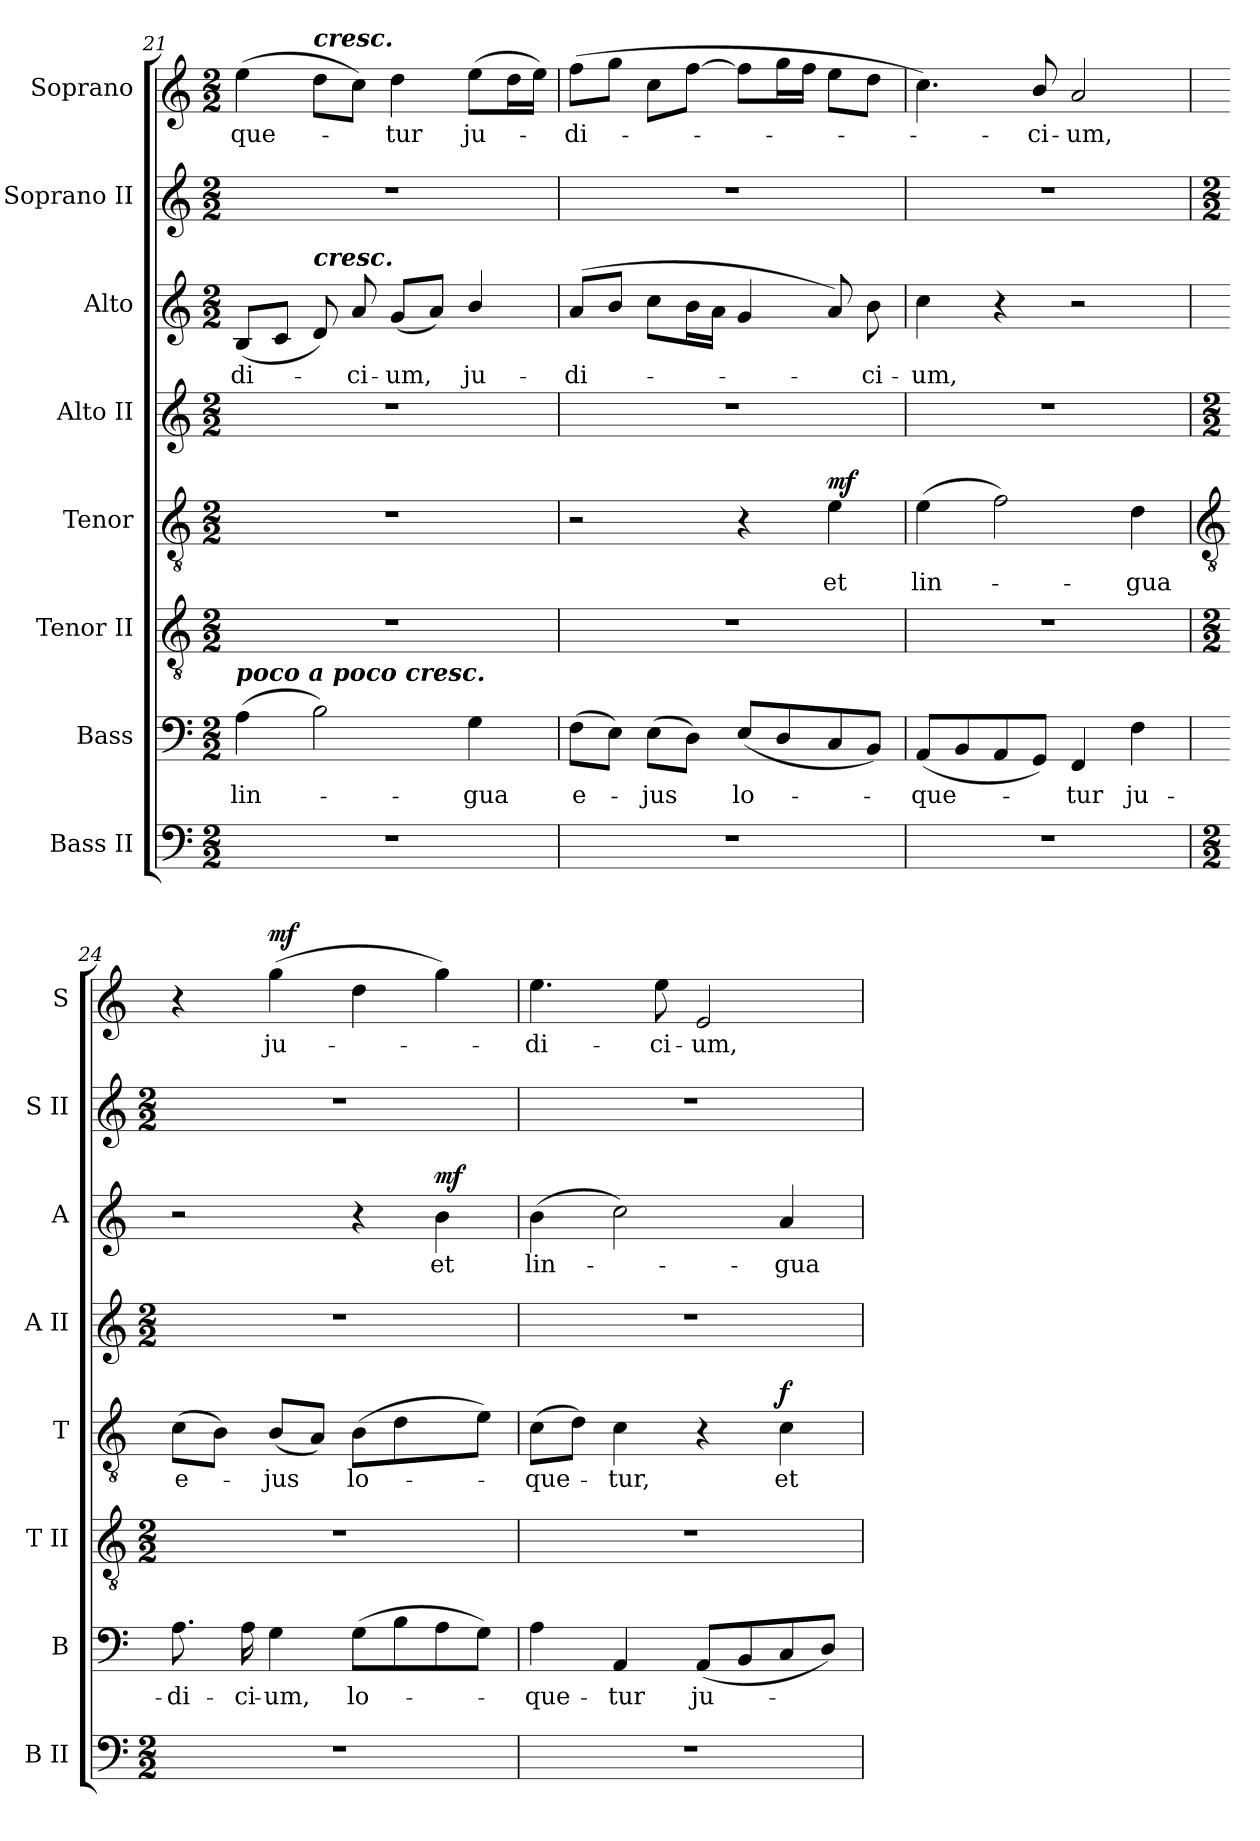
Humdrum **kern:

**kern	**kern	**text	**kern	**kern	**text	**dynam	**kern	**kern	**text	**dynam	**kern	**kern	**text	**dynam
*part8	*part7	*part7	*part6	*part5	*part5	*part5	*part4	*part3	*part3	*part3	*part2	*part1	*part1	*part1
*staff8	*staff7	*staff7	*staff6	*staff5	*staff5	*staff5	*staff4	*staff3	*staff3	*staff3	*staff2	*staff1	*staff1	*staff1
*I"Bass II	*I"Bass	*	*I"Tenor II	*I"Tenor	*	*	*I"Alto II	*I"Alto	*	*	*I"Soprano II	*I"Soprano	*	*
*I'B II	*I'B	*	*I'T II	*I'T	*	*	*I'A II	*I'A	*	*	*I'S II	*I'S	*	*
*clefF4	*clefF4	*	*clefGv2	*clefGv2	*	*	*clefG2	*clefG2	*	*	*clefG2	*clefG2	*	*
*k[]	*k[]	*	*k[]	*k[]	*	*	*k[]	*k[]	*	*	*k[]	*k[]	*	*
*C:	*C:	*	*C:	*C:	*	*	*C:	*C:	*	*	*C:	*C:	*	*
*M2/2	*M2/2	*	*M2/2	*M2/2	*	*	*M2/2	*M2/2	*	*	*M2/2	*M2/2	*	*
=21	=21	=21	=21	=21	=21	=21	=21	=21	=21	=21	=21	=21	=21	=21
!	!LO:TX:a:Bi:t=poco a poco cresc.	!	!	!	!	!	!	!	!	!	!	!	!	!
!	!	!LO:LY:b	!	!	!	!	!	!	!LO:LY:b	!	!	!	!LO:LY:b	!
1r	(>4A	lin-	1r	1r	.	.	1r	(<8BL	di-	.	1r	(>4ee	-que-	.
.	.	.	.	.	.	.	.	8cJ	.	.	.	.	.	.
!	!	!	!	!	!	!	!	!	!	!	!	!LO:TX:a:Bi:t=cresc.	!	!
!	!	!	!	!	!	!	!	!LO:TX:a:Bi:t=cresc.	!	!	!	!	!	!
.	2B)	.	.	.	.	.	.	8d)	.	.	.	8ddL	.	.
!	!	!	!	!	!	!	!	!	!LO:LY:b	!	!	!	!	!
.	.	.	.	.	.	.	.	8a	ci-	.	.	8ccJ)	.	.
!	!	!	!	!	!	!	!	!	!LO:LY:b	!	!	!	!LO:LY:b	!
.	.	.	.	.	.	.	.	(<8gL	-um,	.	.	4dd	tur	.
.	.	.	.	.	.	.	.	8aJ)	.	.	.	.	.	.
!	!	!LO:LY:b	!	!	!	!	!	!	!LO:LY:b	!	!	!	!LO:LY:b	!
.	4G	gua	.	.	.	.	.	4b/	ju-	.	.	(>8eeL	ju-	.
.	.	.	.	.	.	.	.	.	.	.	.	16ddL	.	.
.	.	.	.	.	.	.	.	.	.	.	.	16eeJJ)	.	.
=22	=22	=22	=22	=22	=22	=22	=22	=22	=22	=22	=22	=22	=22	=22
!	!	!LO:LY:b	!	!	!	!	!	!	!LO:LY:b	!	!	!	!LO:LY:b	!
1r	(>8FL	e-	1r	2r	.	.	1r	(>8aL	-di-	.	1r	(>8ffL	di-	.
.	8EJ)	.	.	.	.	.	.	8bJ	.	.	.	8ggJ	.	.
!	!	!LO:LY:b	!	!	!	!	!	!	!	!	!	!	!	!
.	(>8EL	jus	.	.	.	.	.	8ccL	.	.	.	8ccL	.	.
.	8DJ)	.	.	.	.	.	.	16bL	.	.	.	[8ffJ	.	.
.	.	.	.	.	.	.	.	16aJJ	.	.	.	.	.	.
!	!	!LO:LY:b	!	!	!	!	!	!	!	!	!	!	!	!
.	(<8EL	lo-	.	4r	.	.	.	4g	.	.	.	8ffL]	.	.
.	8D	.	.	.	.	.	.	.	.	.	.	16ggL	.	.
.	.	.	.	.	.	.	.	.	.	.	.	16ffJJ	.	.
!	!	!	!	!	!LO:LY:b	!LO:DY:b	!	!	!	!	!	!	!	!
.	8C	.	.	4e	et	mf	.	8a)	.	.	.	8eeL	.	.
!	!	!	!	!	!	!	!	!	!LO:LY:b	!	!	!	!	!
.	8BBJ)	.	.	.	.	.	.	8b	ci-	.	.	8ddJ	.	.
=23	=23	=23	=23	=23	=23	=23	=23	=23	=23	=23	=23	=23	=23	=23
!	!	!LO:LY:b	!	!	!LO:LY:b	!	!	!	!LO:LY:b	!	!	!	!	!
1r	(<8AAL	que-	1r	(>4e	lin-	.	1r	4cc	-um,	.	1r	4.cc)	.	.
.	8BB	.	.	.	.	.	.	.	.	.	.	.	.	.
.	8AA	.	.	2f)	.	.	.	4r	.	.	.	.	.	.
!	!	!	!	!	!	!	!	!	!	!	!	!	!LO:LY:b	!
.	8GGJ)	.	.	.	.	.	.	.	.	.	.	8b/	ci-	.
!	!	!LO:LY:b	!	!	!	!	!	!	!	!	!	!	!LO:LY:b	!
.	4FF	tur	.	.	.	.	.	2r	.	.	.	2a	-um,	.
!	!	!LO:LY:b	!	!	!LO:LY:b	!	!	!	!	!	!	!	!	!
.	4F	ju-	.	4d	gua	.	.	.	.	.	.	.	.	.
!!LO:LB:g=z
=24	=24	=24	=24	=24	=24	=24	=24	=24	=24	=24	=24	=24	=24	=24
*	*	*	*	*clefGv2	*	*	*	*	*	*	*	*	*	*
*M2/2	*	*	*M2/2	*	*	*	*M2/2	*	*	*	*M2/2	*	*	*
!	!	!LO:LY:b	!	!	!LO:LY:b	!	!	!	!	!	!	!	!	!
1r	8.A	-di-	1r	(>8cL	e-	.	1r	2r	.	.	1r	4r	.	.
.	.	.	.	8BJ)	.	.	.	.	.	.	.	.	.	.
!	!	!LO:LY:b	!	!	!	!	!	!	!	!	!	!	!	!
.	16A	-ci-	.	.	.	.	.	.	.	.	.	.	.	.
!	!	!LO:LY:b	!	!	!LO:LY:b	!	!	!	!	!	!	!	!LO:LY:b	!LO:DY:b
.	4G	-um,	.	(<8BL	jus	.	.	.	.	.	.	(>4gg	ju-	mf
.	.	.	.	8AJ)	.	.	.	.	.	.	.	.	.	.
!	!	!LO:LY:b	!	!	!LO:LY:b	!	!	!	!	!	!	!	!	!
.	(>8GL	lo-	.	(>8BL	lo-	.	.	4r	.	.	.	4dd	.	.
.	8B	.	.	4d	.	.	.	.	.	.	.	.	.	.
!	!	!	!	!	!	!	!	!	!LO:LY:b	!LO:DY:b	!	!	!	!
.	8A	.	.	.	.	.	.	4b	et	mf	.	4gg)	.	.
.	8GJ)	.	.	8eJ)	.	.	.	.	.	.	.	.	.	.
=25	=25	=25	=25	=25	=25	=25	=25	=25	=25	=25	=25	=25	=25	=25
!	!	!LO:LY:b	!	!	!LO:LY:b	!	!	!	!LO:LY:b	!	!	!	!LO:LY:b	!
1r	4A	que-	1r	(>8cL	que-	.	1r	(>4b	lin-	.	1r	4.ee	di-	.
.	.	.	.	8dJ)	.	.	.	.	.	.	.	.	.	.
!	!	!LO:LY:b	!	!	!LO:LY:b	!	!	!	!	!	!	!	!	!
.	4AA	-tur	.	4c	tur,	.	.	2cc)	.	.	.	.	.	.
!	!	!	!	!	!	!	!	!	!	!	!	!	!LO:LY:b	!
.	.	.	.	.	.	.	.	.	.	.	.	8ee	-ci-	.
!	!	!LO:LY:b	!	!	!	!	!	!	!	!	!	!	!LO:LY:b	!
.	(<8AAL	ju-	.	4r	.	.	.	.	.	.	.	2e	-um,	.
.	8BB	.	.	.	.	.	.	.	.	.	.	.	.	.
!	!	!	!	!	!LO:LY:b	!LO:DY:b	!	!	!LO:LY:b	!	!	!	!	!
.	8C	.	.	4c	et	f	.	4a	gua	.	.	.	.	.
.	8DJ)	.	.	.	.	.	.	.	.	.	.	.	.	.
=	=	=	=	=	=	=	=	=	=	=	=	=	=	=
*-	*-	*-	*-	*-	*-	*-	*-	*-	*-	*-	*-	*-	*-	*-
